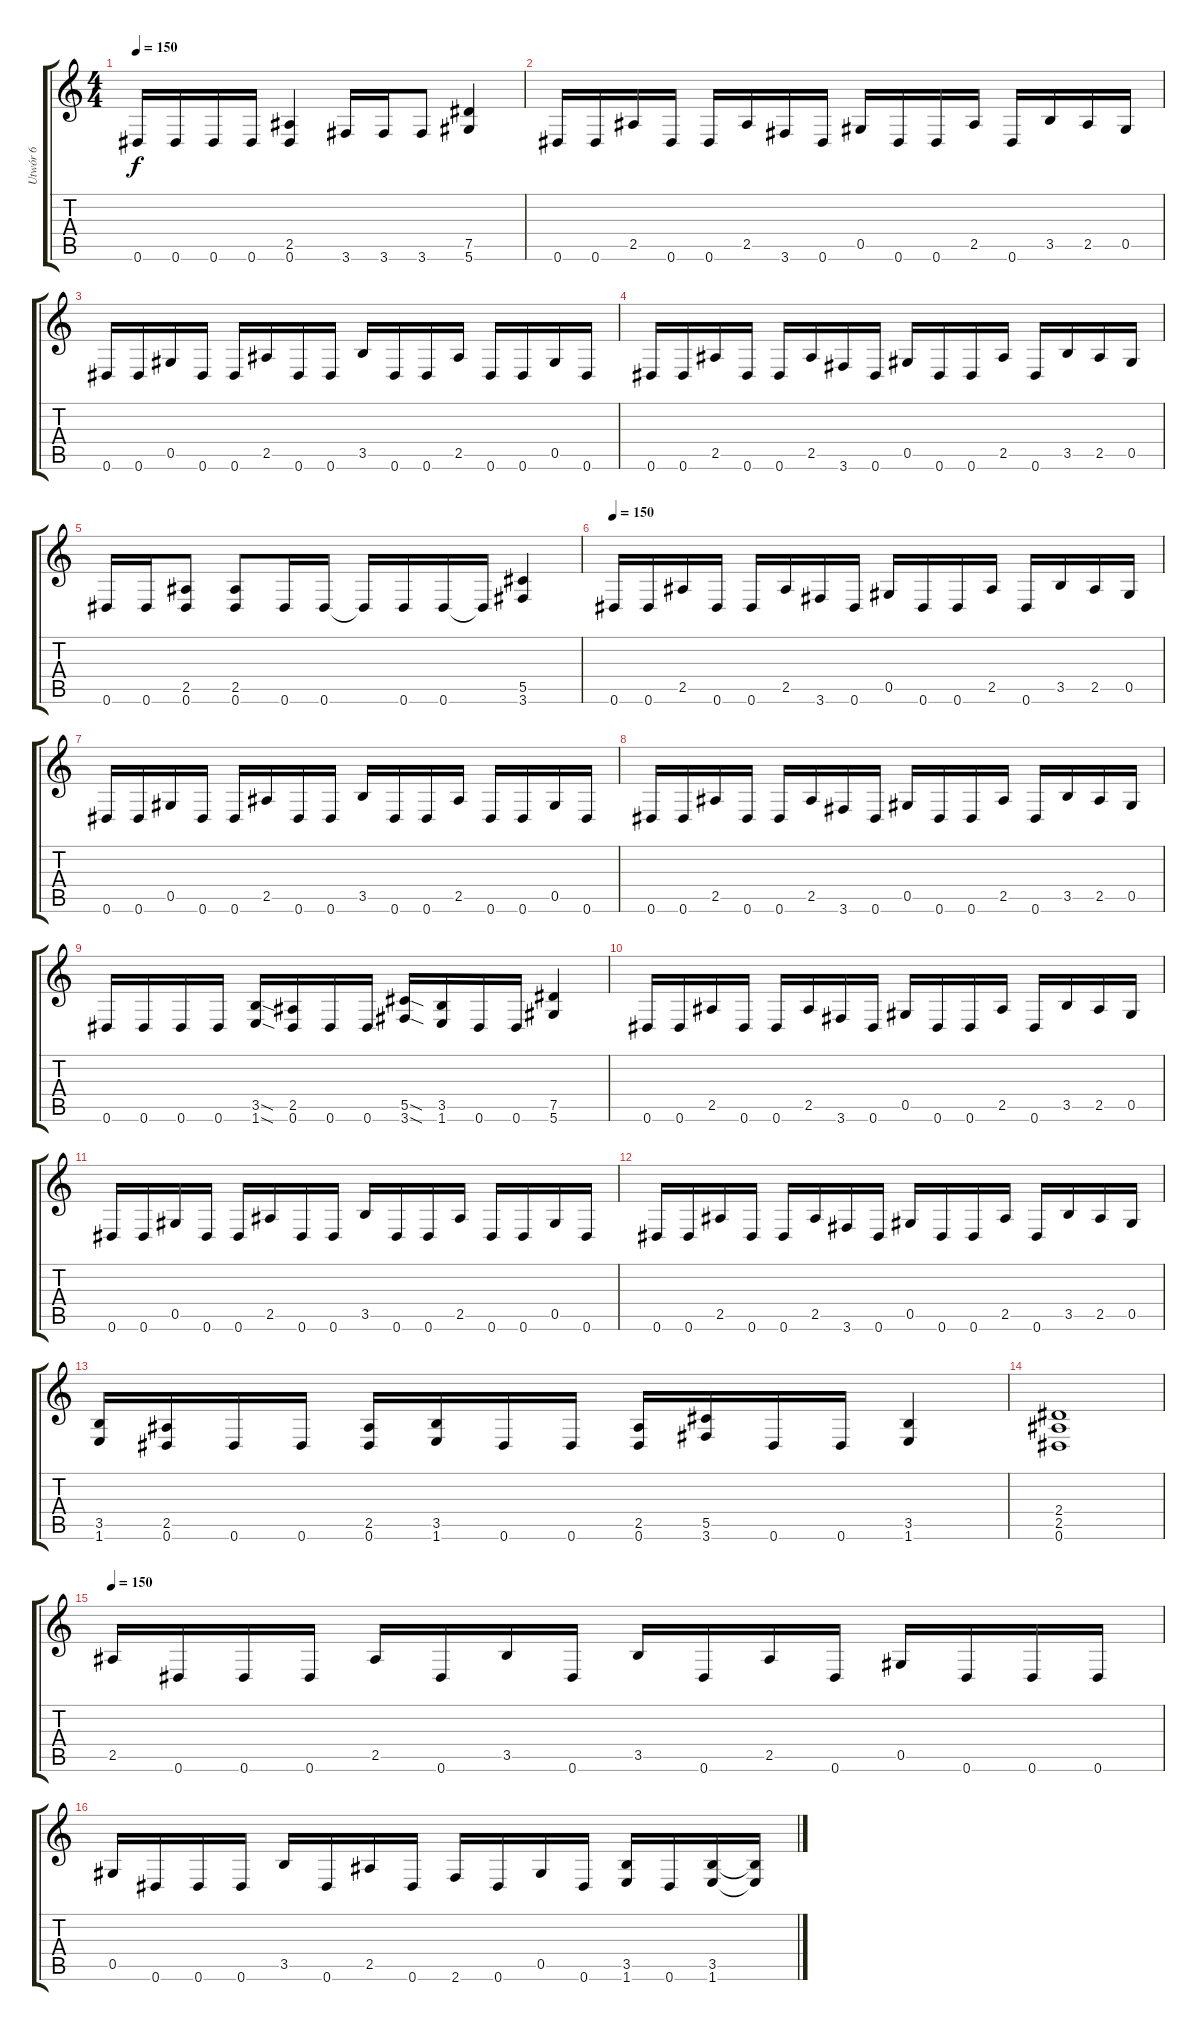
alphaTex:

\track ("Utwór 6" "Utwór 6") {instrument distortionguitar}
\staff {score tabs}
\tuning (Eb4 Bb3 Gb3 Db3 Ab2 Eb2) {hide}
\ts (4 4)
\tempo 150
\clef g2
\ks c
0.6.16{dy f} 0.6.16 0.6.16 0.6.16 (2.5 0.6).4 3.6.16 3.6.16 3.6.8 (7.5 5.6).4 |
0.6.16 0.6.16 2.5.16 0.6.16 0.6.16 2.5.16 3.6.16 0.6.16 0.5.16 0.6.16 0.6.16 2.5.16 0.6.16 3.5.16 2.5.16 0.5.16 |
0.6.16 0.6.16 0.5.16 0.6.16 0.6.16 2.5.16 0.6.16 0.6.16 3.5.16 0.6.16 0.6.16 2.5.16 0.6.16 0.6.16 0.5.16 0.6.16 |
0.6.16 0.6.16 2.5.16 0.6.16 0.6.16 2.5.16 3.6.16 0.6.16 0.5.16 0.6.16 0.6.16 2.5.16 0.6.16 3.5.16 2.5.16 0.5.16 |
0.6.16 0.6.16 (2.5 0.6).8 (2.5 0.6).8 0.6.16 0.6.16 0.6{t}.16 0.6.16 0.6.16 0.6{t}.16 (5.5 3.6).4 |
\tempo 150
0.6.16 0.6.16 2.5.16 0.6.16 0.6.16 2.5.16 3.6.16 0.6.16 0.5.16 0.6.16 0.6.16 2.5.16 0.6.16 3.5.16 2.5.16 0.5.16 |
0.6.16 0.6.16 0.5.16 0.6.16 0.6.16 2.5.16 0.6.16 0.6.16 3.5.16 0.6.16 0.6.16 2.5.16 0.6.16 0.6.16 0.5.16 0.6.16 |
0.6.16 0.6.16 2.5.16 0.6.16 0.6.16 2.5.16 3.6.16 0.6.16 0.5.16 0.6.16 0.6.16 2.5.16 0.6.16 3.5.16 2.5.16 0.5.16 |
0.6.16 0.6.16 0.6.16 0.6.16 (3.5{sod} 1.6{sod}).16 (2.5 0.6).16 0.6.16 0.6.16 (5.5{sod} 3.6{sod}).16 (3.5 1.6).16 0.6.16 0.6.16 (7.5 5.6).4 |
0.6.16 0.6.16 2.5.16 0.6.16 0.6.16 2.5.16 3.6.16 0.6.16 0.5.16 0.6.16 0.6.16 2.5.16 0.6.16 3.5.16 2.5.16 0.5.16 |
0.6.16 0.6.16 0.5.16 0.6.16 0.6.16 2.5.16 0.6.16 0.6.16 3.5.16 0.6.16 0.6.16 2.5.16 0.6.16 0.6.16 0.5.16 0.6.16 |
0.6.16 0.6.16 2.5.16 0.6.16 0.6.16 2.5.16 3.6.16 0.6.16 0.5.16 0.6.16 0.6.16 2.5.16 0.6.16 3.5.16 2.5.16 0.5.16 |
(3.5 1.6).16 (2.5 0.6).16 0.6.16 0.6.16 (2.5 0.6).16 (3.5 1.6).16 0.6.16 0.6.16 (2.5 0.6).16 (5.5 3.6).16 0.6.16 0.6.16 (3.5 1.6).4 |
(2.4 2.5 0.6).1 |
\tempo 150
2.5.16 0.6.16 0.6.16 0.6.16 2.5.16 0.6.16 3.5.16 0.6.16 3.5.16 0.6.16 2.5.16 0.6.16 0.5.16 0.6.16 0.6.16 0.6.16 |
0.5.16 0.6.16 0.6.16 0.6.16 3.5.16 0.6.16 2.5.16 0.6.16 2.6.16 0.6.16 0.5.16 0.6.16 (3.5 1.6).16 0.6.16 (3.5 1.6).16 (3.5{t} 1.6{t}).16
